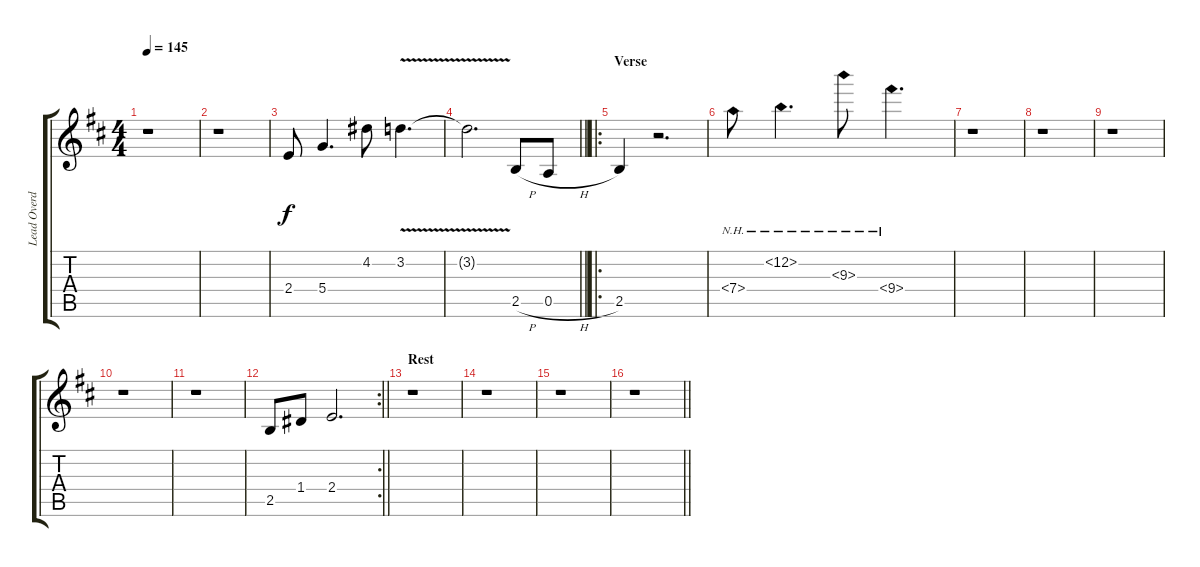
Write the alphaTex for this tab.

\track ("Lead Overdriven" "Lead Overd") {instrument overdrivenguitar}
\staff {score tabs}
\tuning (E4 B3 G3 D3 A2 E2) {hide}
\ts (4 4)
\tempo 145
\clef g2
\ks d
r.1{dy f instrument overdrivenguitar} |
r.1 |
2.4.8 5.4.4{d} 4.2.8 3.2{v}.4{d} |
\barLineRight lightlight
3.2{t}.2{d} 2.5{h}.8 0.5{h}.8 |
\ro
\section ("" "Verse")
2.5.4 r.2{d} |
7.4{nh}.8 12.2{nh}.4{d} 9.3{nh}.8 9.4{nh}.4{d} |
r.1 |
r.1 |
r.1 |
r.1 |
r.1 |
\rc 2
\barLineRight lightlight
2.5.8 1.4.8 2.4.2{d} |
\section ("" "Rest")
r.1 |
r.1 |
r.1 |
\barLineRight lightlight
r.1
